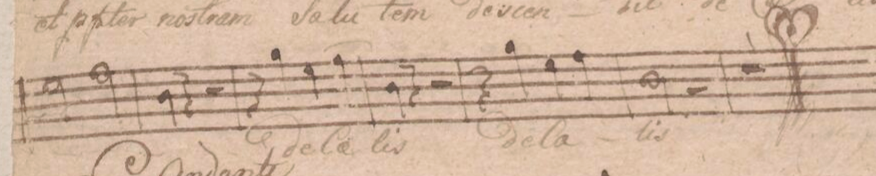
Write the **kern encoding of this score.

**kern	**text	**dynam
*I"Baſso.	*	*
*clefF4	*	*
*k[f#c#]	*	*
*met(c|)	*	*
*M2/2	*	*
2G\	cae-	.
2A\	.	.
=99	=99	=99
4D\	-lis	.
*	*Xij	*
4r	.	.
2r	.	.
=100	=100	=100
4r	.	.
4B\	de	.
(4G\	Cae-	.
4A\)	.	.
=101	=101	=101
4D\	-lis	.
4r	.	.
2r	.	.
=102	=102	=102
4r	.	.
4B\	de	.
4G\	Cae-	.
4A\	.	.
=103	=103	=103
2D\	-lis	.
2r	.	.
=104	=104	=104
1r	.	.
==105	==105	==105
*-	*-	*-
